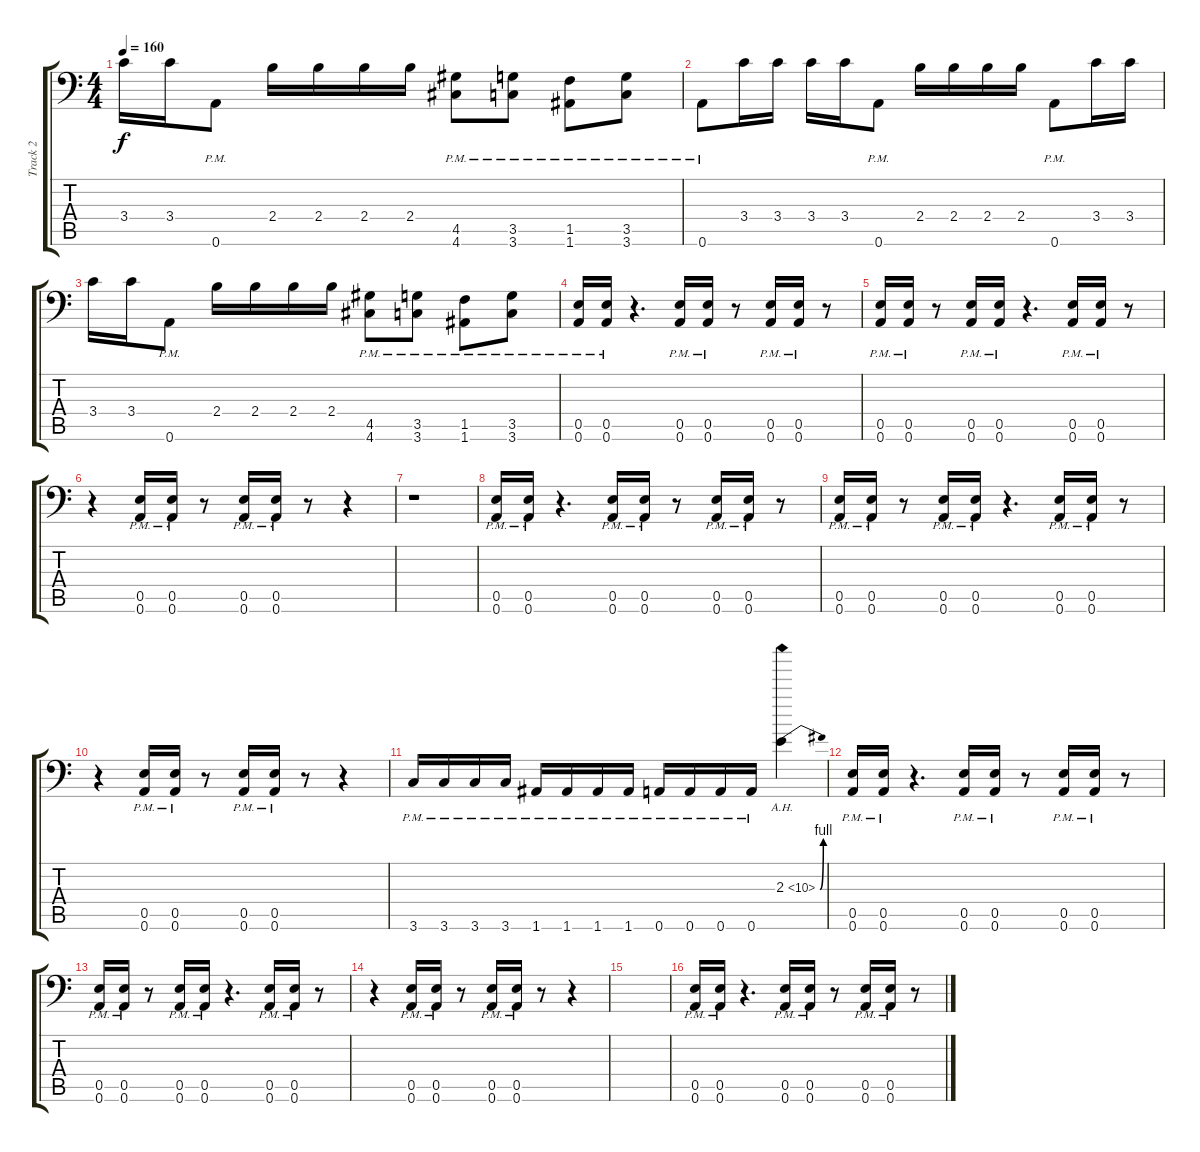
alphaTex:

\track ("Track 2" "Track 2") {instrument overdrivenguitar}
\staff {score tabs}
\tuning (B3 Gb3 D3 A2 E2 A1) {hide}
\ts (4 4)
\tempo 160
\clef f4
\ks c
3.4.16{dy f} 3.4.16 0.6{pm}.8 2.4.16 2.4.16 2.4.16 2.4.16 (4.5{pm} 4.6{pm}).8 (3.5{pm} 3.6{pm}).8 (1.5{pm} 1.6{pm}).8 (3.5{pm} 3.6{pm}).8 |
0.6{pm}.8 3.4.16 3.4.16 3.4.16 3.4.16 0.6{pm}.8 2.4.16 2.4.16 2.4.16 2.4.16 0.6{pm}.8 3.4.16 3.4.16 |
3.4.16 3.4.16 0.6{pm}.8 2.4.16 2.4.16 2.4.16 2.4.16 (4.5{pm} 4.6{pm}).8 (3.5{pm} 3.6{pm}).8 (1.5{pm} 1.6{pm}).8 (3.5{pm} 3.6{pm}).8 |
(0.5{pm} 0.6{pm}).16 (0.5{pm} 0.6{pm}).16 r.4{d} (0.5{pm} 0.6{pm}).16 (0.5{pm} 0.6{pm}).16 r.8 (0.5{pm} 0.6{pm}).16 (0.5{pm} 0.6{pm}).16 r.8 |
(0.5{pm} 0.6{pm}).16 (0.5{pm} 0.6{pm}).16 r.8 (0.5{pm} 0.6{pm}).16 (0.5{pm} 0.6{pm}).16 r.4{d} (0.5{pm} 0.6{pm}).16 (0.5{pm} 0.6{pm}).16 r.8 |
r.4 (0.5{pm} 0.6{pm}).16 (0.5{pm} 0.6{pm}).16 r.8 (0.5{pm} 0.6{pm}).16 (0.5{pm} 0.6{pm}).16 r.8 r.4 |
r.1 |
(0.5{pm} 0.6{pm}).16 (0.5{pm} 0.6{pm}).16 r.4{d} (0.5{pm} 0.6{pm}).16 (0.5{pm} 0.6{pm}).16 r.8 (0.5{pm} 0.6{pm}).16 (0.5{pm} 0.6{pm}).16 r.8 |
(0.5{pm} 0.6{pm}).16 (0.5{pm} 0.6{pm}).16 r.8 (0.5{pm} 0.6{pm}).16 (0.5{pm} 0.6{pm}).16 r.4{d} (0.5{pm} 0.6{pm}).16 (0.5{pm} 0.6{pm}).16 r.8 |
r.4 (0.5{pm} 0.6{pm}).16 (0.5{pm} 0.6{pm}).16 r.8 (0.5{pm} 0.6{pm}).16 (0.5{pm} 0.6{pm}).16 r.8 r.4 |
3.6{pm}.16 3.6{pm}.16 3.6{pm}.16 3.6{pm}.16 1.6{pm}.16 1.6{pm}.16 1.6{pm}.16 1.6{pm}.16 0.6{pm}.16 0.6{pm}.16 0.6{pm}.16 0.6{pm}.16 2.3{be (bend 0 0 60 4) ah 8}.4 |
(0.5{pm} 0.6{pm}).16 (0.5{pm} 0.6{pm}).16 r.4{d} (0.5{pm} 0.6{pm}).16 (0.5{pm} 0.6{pm}).16 r.8 (0.5{pm} 0.6{pm}).16 (0.5{pm} 0.6{pm}).16 r.8 |
(0.5{pm} 0.6{pm}).16 (0.5{pm} 0.6{pm}).16 r.8 (0.5{pm} 0.6{pm}).16 (0.5{pm} 0.6{pm}).16 r.4{d} (0.5{pm} 0.6{pm}).16 (0.5{pm} 0.6{pm}).16 r.8 |
r.4 (0.5{pm} 0.6{pm}).16 (0.5{pm} 0.6{pm}).16 r.8 (0.5{pm} 0.6{pm}).16 (0.5{pm} 0.6{pm}).16 r.8 r.4 |
|
(0.5{pm} 0.6{pm}).16 (0.5{pm} 0.6{pm}).16 r.4{d} (0.5{pm} 0.6{pm}).16 (0.5{pm} 0.6{pm}).16 r.8 (0.5{pm} 0.6{pm}).16 (0.5{pm} 0.6{pm}).16 r.8
